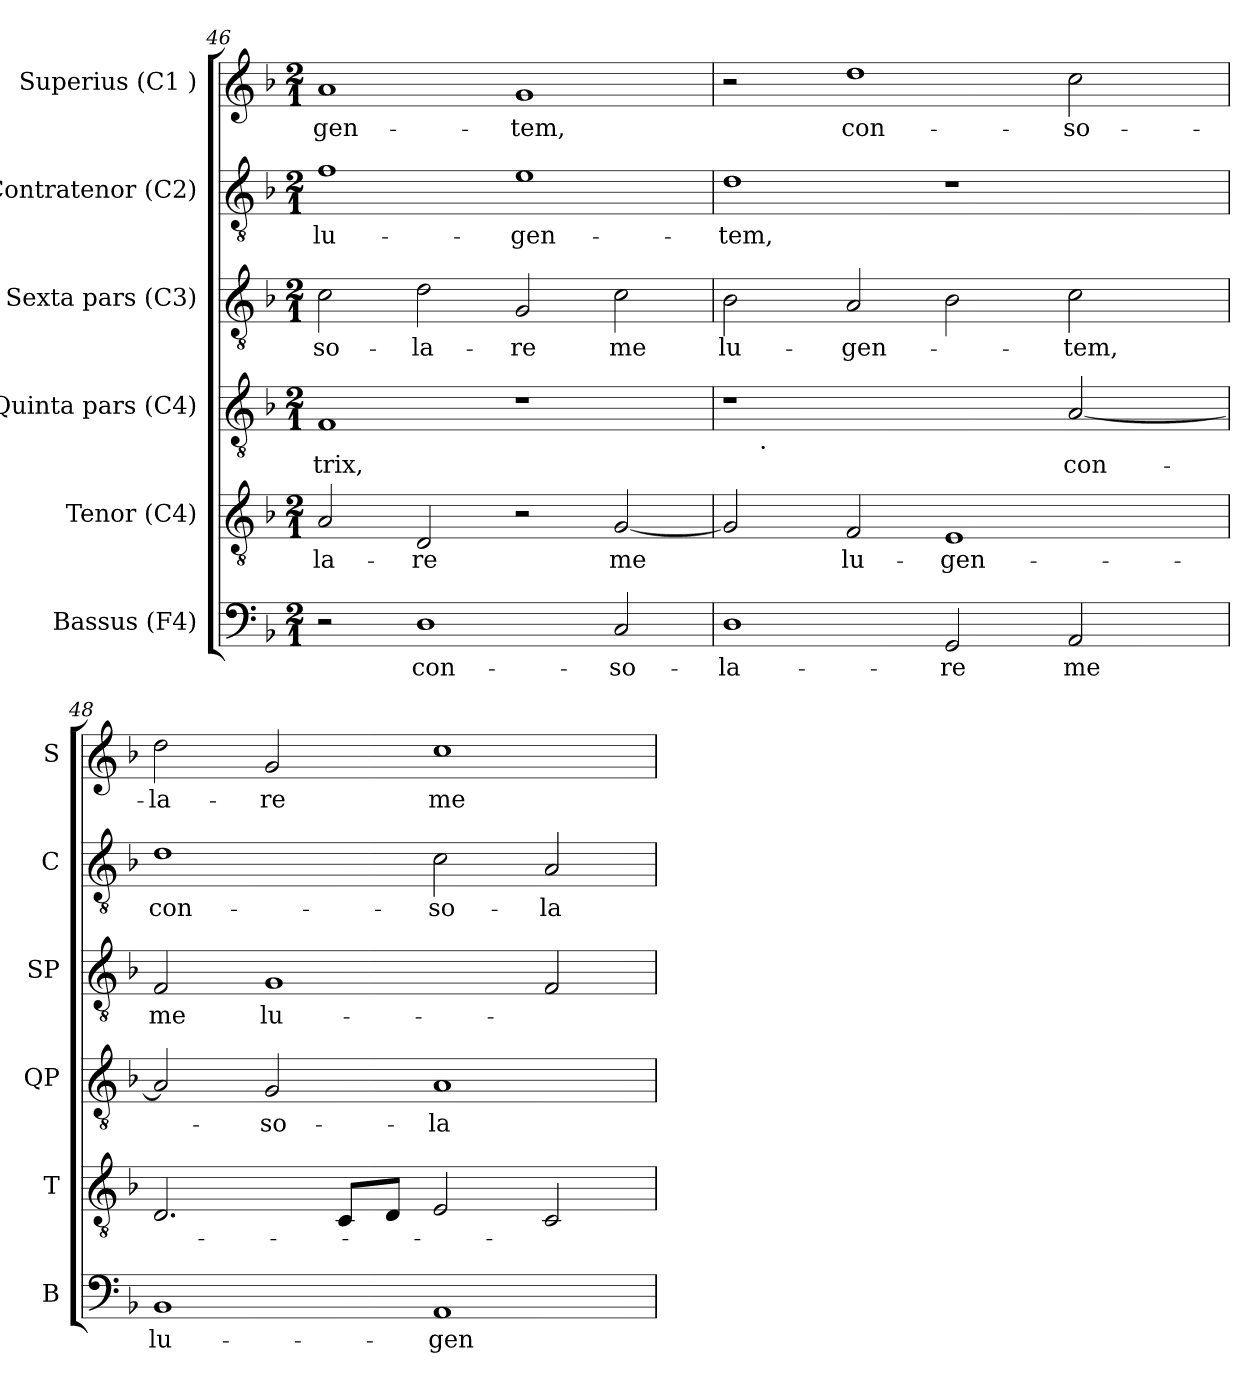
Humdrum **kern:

**kern	**text	**kern	**text	**kern	**text	**kern	**text	**kern	**text	**kern	**text
*part6	*part6	*part5	*part5	*part4	*part4	*part3	*part3	*part2	*part2	*part1	*part1
*staff6	*staff6	*staff5	*staff5	*staff4	*staff4	*staff3	*staff3	*staff2	*staff2	*staff1	*staff1
*I"Bassus (F4)	*	*I"Tenor (C4)	*	*I"Quinta pars (C4)	*	*I"Sexta pars (C3)	*	*I"Contratenor (C2)	*	*I"Superius (C1 )	*
*I'B	*	*I'T	*	*I'QP	*	*I'SP	*	*I'C	*	*I'S	*
*clefF4	*	*clefGv2	*	*clefGv2	*	*clefGv2	*	*clefGv2	*	*clefG2	*
*k[b-]	*	*k[b-]	*	*k[b-]	*	*k[b-]	*	*k[b-]	*	*k[b-]	*
*F:	*	*F:	*	*F:	*	*F:	*	*F:	*	*F:	*
*M2/1	*	*M2/1	*	*M2/1	*	*M2/1	*	*M2/1	*	*M2/1	*
=46	=46	=46	=46	=46	=46	=46	=46	=46	=46	=46	=46
!	!	!	!LO:LY:b:cj	!	!LO:LY:b:cj	!	!LO:LY:b:cj	!	!LO:LY:b:cj	!	!LO:LY:b:cj
2r	.	2A/	-la-	1F	-trix,	2c\	-so-	1f	lu-	1a	-gen-
!	!LO:LY:b:cj	!	!LO:LY:b:cj	!	!	!	!LO:LY:b:cj	!	!	!	!
1D	con-	2D/	-re	.	.	2d\	-la-	.	.	.	.
!	!	!	!	!	!	!	!LO:LY:b:cj	!	!LO:LY:b:cj	!	!LO:LY:b:cj
.	.	2r	.	1r	.	2G/	-re	1e	-gen-	1g	-tem,
!	!LO:LY:b:cj	!	!LO:LY:b	!	!	!	!LO:LY:b:cj	!	!	!	!
2C/	-so-	[<2G/	me	.	.	2c\	me	.	.	.	.
=47	=47	=47	=47	=47	=47	=47	=47	=47	=47	=47	=47
!	!LO:LY:b:cj	!	!	!	!	!	!LO:LY:b:cj	!	!LO:LY:b:cj	!	!
*	*	*	*	*^	*	*	*	*	*	*	*
1D	-la-	2G/]	.	1r	16.ryy	.	2B-\	lu-	1d	-tem,	2r	.
!	!	!	!	!	!LO:TX:b:t=.	!	!	!	!	!	!	!
.	.	.	.	.	1ryy	.	.	.	.	.	.	.
!	!	!	!LO:LY:b:cj	!	!	!	!	!LO:LY:b	!	!	!	!LO:LY:b:cj
.	.	2F/	lu-	.	.	.	2A/	-gen-	.	.	1dd	con-
!	!LO:LY:b:cj	!	!LO:LY:b:cj	!	!	!	!	!	!	!	!	!
2GG/	-re	1E	-gen-	2ryy	.	.	2B-\	.	1r	.	.	.
.	.	.	.	.	2ryy	.	.	.	.	.	.	.
!	!LO:LY:b:cj	!	!	!	!	!LO:LY:b	!	!LO:LY:b:cj	!	!	!	!LO:LY:b:cj
2AA/	me	.	.	[<2A/	.	con-	2c\	-tem,	.	.	2cc\	-so-
.	.	.	.	.	4ryy	.	.	.	.	.	.	.
.	.	.	.	.	8ryy	.	.	.	.	.	.	.
.	.	.	.	.	32ryy	.	.	.	.	.	.	.
=48	=48	=48	=48	=48	=48	=48	=48	=48	=48	=48	=48	=48
!	!LO:LY:b:cj	!	!	!	!	!	!	!LO:LY:b:cj	!	!LO:LY:b:cj	!	!LO:LY:b:cj
*	*	*	*	*v	*v	*	*	*	*	*	*	*
1BB-	lu-	2.D/	.	2A/]	.	2F/	me	1d	con-	2dd\	-la-
!	!	!	!	!	!LO:LY:b:cj	!	!LO:LY:b:cj	!	!	!	!LO:LY:b:cj
.	.	.	.	2G/	-so-	1G	lu-	.	.	2g/	-re
.	.	8C/L	.	.	.	.	.	.	.	.	.
.	.	8D/J	.	.	.	.	.	.	.	.	.
!	!LO:LY:b:cj	!	!	!	!LO:LY:b:cj	!	!	!	!LO:LY:b:cj	!	!LO:LY:b:cj
1AA	-gen-	2E/	.	1A	-la-	.	.	2c\	-so-	1cc	me
!	!	!	!	!	!	!	!	!	!LO:LY:b:cj	!	!
.	.	2C/	.	.	.	2F/	.	2A/	-la-	.	.
=	=	=	=	=	=	=	=	=	=	=	=
*-	*-	*-	*-	*-	*-	*-	*-	*-	*-	*-	*-
